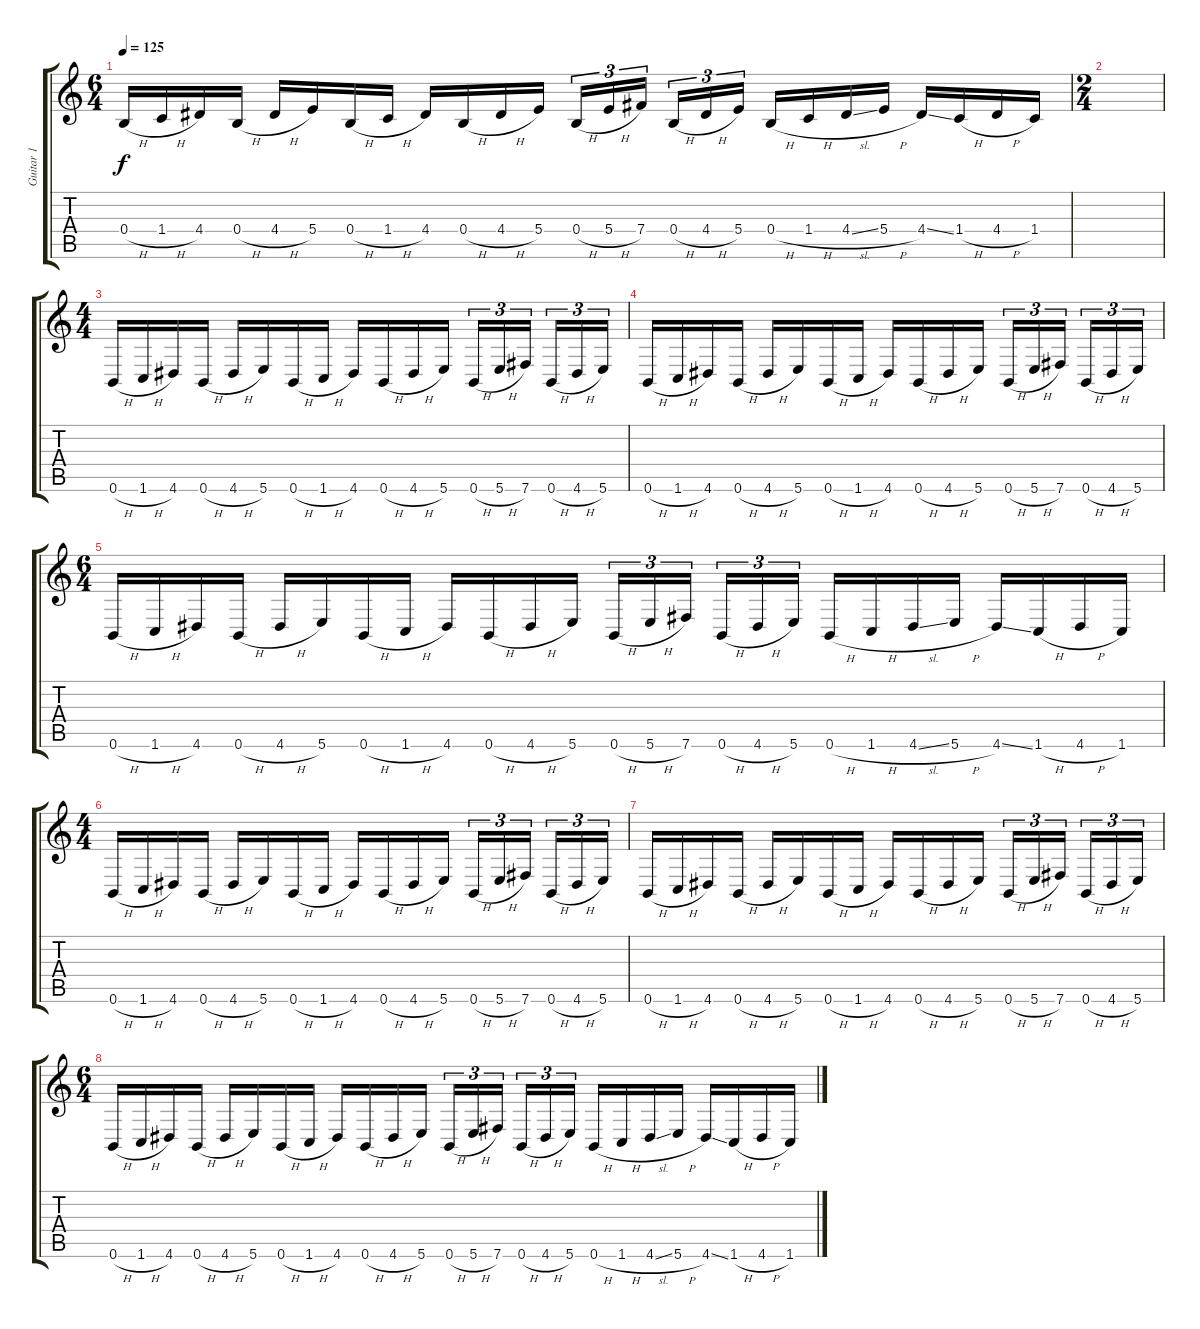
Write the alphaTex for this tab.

\track ("Guitar 1" "Guitar 1") {instrument distortionguitar}
\staff {score tabs}
\tuning (Db4 Ab3 E3 B2 Gb2 B1) {hide}
\ts (6 4)
\tempo 125
\clef g2
\ks c
0.4{h}.16{dy f} 1.4{h}.16 4.4.16 0.4{h}.16 4.4{h}.16 5.4.16 0.4{h}.16 1.4{h}.16 4.4.16 0.4{h}.16 4.4{h}.16 5.4.16 0.4{h}.16{tu (3 2)} 5.4{h}.16{tu (3 2)} 7.4.16{tu (3 2) beam splitsecondary} 0.4{h}.16{tu (3 2)} 4.4{h}.16{tu (3 2)} 5.4.16{tu (3 2) beam splitsecondary} 0.4{h}.16 1.4{h}.16 4.4{sl}.16 5.4{h}.16 4.4{ss}.16 1.4{h}.16 4.4{h}.16 1.4.16 |
\ts (2 4)
|
\ts (4 4)
0.6{h}.16{balance 3} 1.6{h}.16 4.6.16 0.6{h}.16 4.6{h}.16 5.6.16 0.6{h}.16 1.6{h}.16 4.6.16 0.6{h}.16 4.6{h}.16 5.6.16 0.6{h}.16{tu (3 2)} 5.6{h}.16{tu (3 2)} 7.6.16{tu (3 2) beam splitsecondary} 0.6{h}.16{tu (3 2)} 4.6{h}.16{tu (3 2)} 5.6.16{tu (3 2)} |
0.6{h}.16 1.6{h}.16 4.6.16 0.6{h}.16 4.6{h}.16 5.6.16 0.6{h}.16 1.6{h}.16 4.6.16 0.6{h}.16 4.6{h}.16 5.6.16 0.6{h}.16{tu (3 2)} 5.6{h}.16{tu (3 2)} 7.6.16{tu (3 2) beam splitsecondary} 0.6{h}.16{tu (3 2)} 4.6{h}.16{tu (3 2)} 5.6.16{tu (3 2)} |
\ts (6 4)
0.6{h}.16 1.6{h}.16 4.6.16 0.6{h}.16 4.6{h}.16 5.6.16 0.6{h}.16 1.6{h}.16 4.6.16 0.6{h}.16 4.6{h}.16 5.6.16 0.6{h}.16{tu (3 2)} 5.6{h}.16{tu (3 2)} 7.6.16{tu (3 2) beam splitsecondary} 0.6{h}.16{tu (3 2)} 4.6{h}.16{tu (3 2)} 5.6.16{tu (3 2) beam splitsecondary} 0.6{h}.16 1.6{h}.16 4.6{sl}.16 5.6{h}.16 4.6{ss}.16 1.6{h}.16 4.6{h}.16 1.6.16 |
\ts (4 4)
0.6{h}.16 1.6{h}.16 4.6.16 0.6{h}.16 4.6{h}.16 5.6.16 0.6{h}.16 1.6{h}.16 4.6.16 0.6{h}.16 4.6{h}.16 5.6.16 0.6{h}.16{tu (3 2)} 5.6{h}.16{tu (3 2)} 7.6.16{tu (3 2) beam splitsecondary} 0.6{h}.16{tu (3 2)} 4.6{h}.16{tu (3 2)} 5.6.16{tu (3 2)} |
0.6{h}.16 1.6{h}.16 4.6.16 0.6{h}.16 4.6{h}.16 5.6.16 0.6{h}.16 1.6{h}.16 4.6.16 0.6{h}.16 4.6{h}.16 5.6.16 0.6{h}.16{tu (3 2)} 5.6{h}.16{tu (3 2)} 7.6.16{tu (3 2) beam splitsecondary} 0.6{h}.16{tu (3 2)} 4.6{h}.16{tu (3 2)} 5.6.16{tu (3 2)} |
\ts (6 4)
0.6{h}.16 1.6{h}.16 4.6.16 0.6{h}.16 4.6{h}.16 5.6.16 0.6{h}.16 1.6{h}.16 4.6.16 0.6{h}.16 4.6{h}.16 5.6.16 0.6{h}.16{tu (3 2)} 5.6{h}.16{tu (3 2)} 7.6.16{tu (3 2) beam splitsecondary} 0.6{h}.16{tu (3 2)} 4.6{h}.16{tu (3 2)} 5.6.16{tu (3 2) beam splitsecondary} 0.6{h}.16 1.6{h}.16 4.6{sl}.16 5.6{h}.16 4.6{ss}.16 1.6{h}.16 4.6{h}.16 1.6.16
